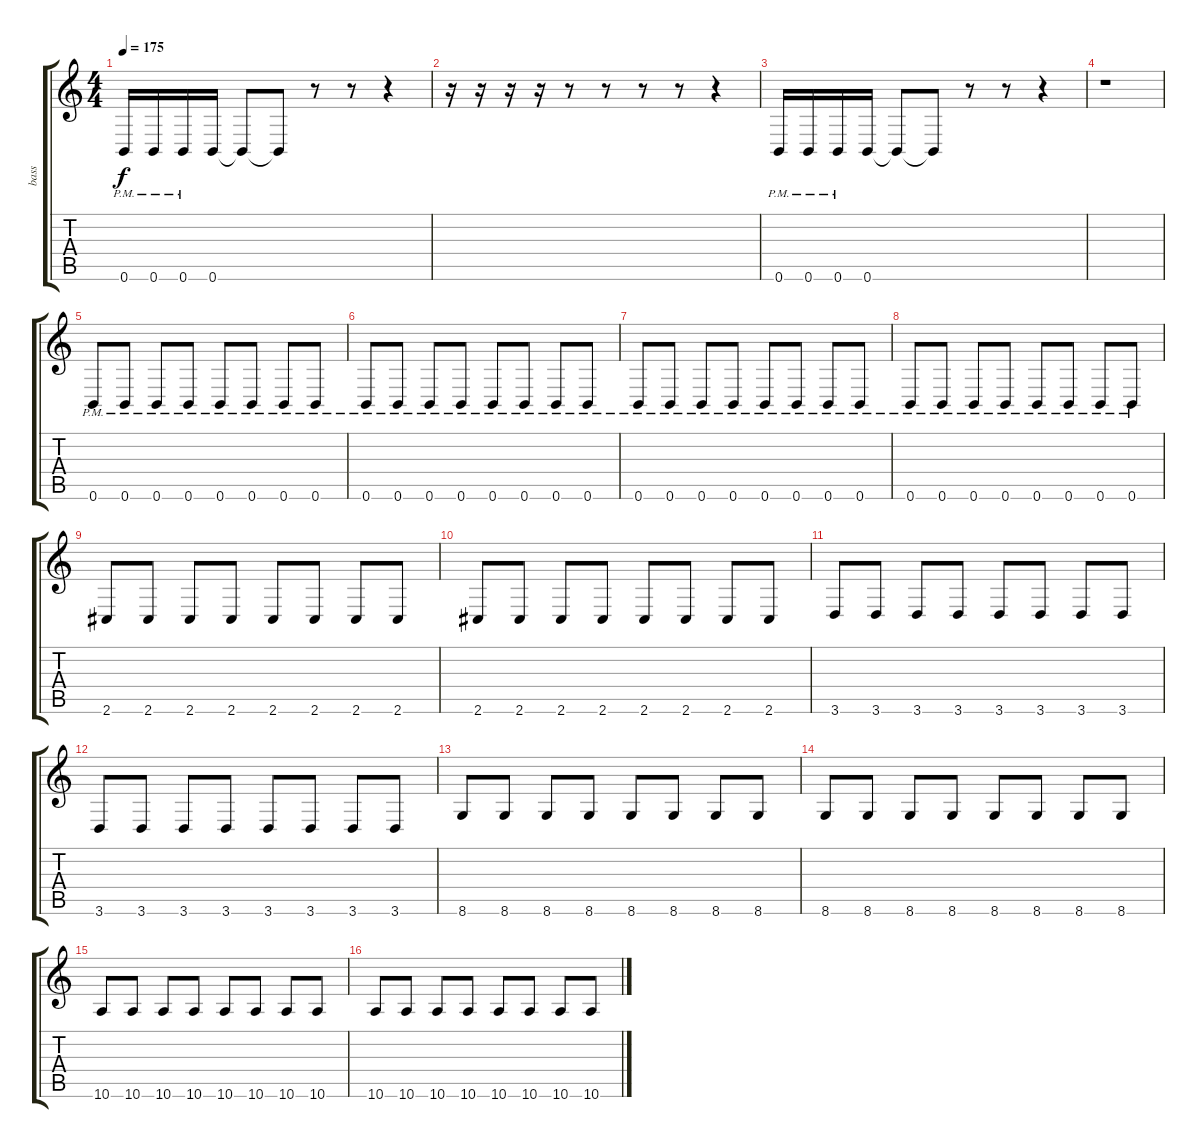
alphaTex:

\track ("bass" "bass") {instrument electricbassfinger}
\staff {score tabs}
\tuning (Db4 Ab3 E3 B2 Gb2 B1) {hide}
\ts (4 4)
\tempo 175
\clef g2
\ks c
0.6{pm}.16{dy f instrument distortionguitar} 0.6{pm}.16 0.6{pm}.16 0.6.16 0.6{t}.8 0.6{t}.8 r.8 r.8 r.4 |
r.16{instrument distortionguitar} r.16 r.16 r.16 r.8 r.8 r.8 r.8 r.4 |
0.6{pm}.16{instrument distortionguitar} 0.6{pm}.16 0.6{pm}.16 0.6.16 0.6{t}.8 0.6{t}.8 r.8 r.8 r.4 |
r.1 |
0.6{pm}.8 0.6{pm}.8 0.6{pm}.8 0.6{pm}.8 0.6{pm}.8 0.6{pm}.8 0.6{pm}.8 0.6{pm}.8 |
0.6{pm}.8 0.6{pm}.8 0.6{pm}.8 0.6{pm}.8 0.6{pm}.8 0.6{pm}.8 0.6{pm}.8 0.6{pm}.8 |
0.6{pm}.8 0.6{pm}.8 0.6{pm}.8 0.6{pm}.8 0.6{pm}.8 0.6{pm}.8 0.6{pm}.8 0.6{pm}.8 |
0.6{pm}.8 0.6{pm}.8 0.6{pm}.8 0.6{pm}.8 0.6{pm}.8 0.6{pm}.8 0.6{pm}.8 0.6{pm}.8 |
2.6.8 2.6.8 2.6.8 2.6.8 2.6.8 2.6.8 2.6.8 2.6.8 |
2.6.8 2.6.8 2.6.8 2.6.8 2.6.8 2.6.8 2.6.8 2.6.8 |
3.6.8 3.6.8 3.6.8 3.6.8 3.6.8 3.6.8 3.6.8 3.6.8 |
3.6.8 3.6.8 3.6.8 3.6.8 3.6.8 3.6.8 3.6.8 3.6.8 |
8.6.8 8.6.8 8.6.8 8.6.8 8.6.8 8.6.8 8.6.8 8.6.8 |
8.6.8 8.6.8 8.6.8 8.6.8 8.6.8 8.6.8 8.6.8 8.6.8 |
10.6.8 10.6.8 10.6.8 10.6.8 10.6.8 10.6.8 10.6.8 10.6.8 |
10.6.8 10.6.8 10.6.8 10.6.8 10.6.8 10.6.8 10.6.8 10.6.8
